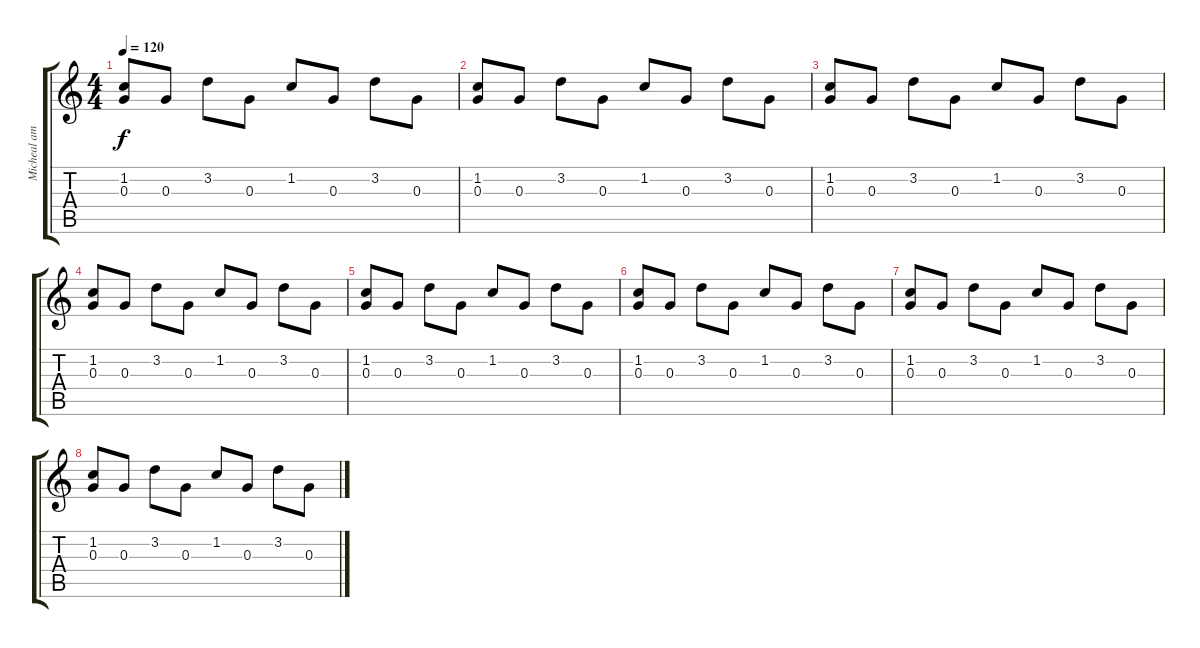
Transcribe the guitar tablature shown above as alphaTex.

\track ("Micheal amott" "Micheal am") {instrument distortionguitar}
\staff {score tabs}
\tuning (E4 B3 G3 D3 A2 C2) {hide}
\ts (4 4)
\tempo 120
\clef g2
\ks c
(1.2 0.3).8{dy f} 0.3.8 3.2.8 0.3.8 1.2.8 0.3.8 3.2.8 0.3.8 |
(1.2 0.3).8 0.3.8 3.2.8 0.3.8 1.2.8 0.3.8 3.2.8 0.3.8 |
(1.2 0.3).8 0.3.8 3.2.8 0.3.8 1.2.8 0.3.8 3.2.8 0.3.8 |
(1.2 0.3).8 0.3.8 3.2.8 0.3.8 1.2.8 0.3.8 3.2.8 0.3.8 |
(1.2 0.3).8 0.3.8 3.2.8 0.3.8 1.2.8 0.3.8 3.2.8 0.3.8 |
(1.2 0.3).8 0.3.8 3.2.8 0.3.8 1.2.8 0.3.8 3.2.8 0.3.8 |
(1.2 0.3).8 0.3.8 3.2.8 0.3.8 1.2.8 0.3.8 3.2.8 0.3.8 |
(1.2 0.3).8 0.3.8 3.2.8 0.3.8 1.2.8 0.3.8 3.2.8 0.3.8
